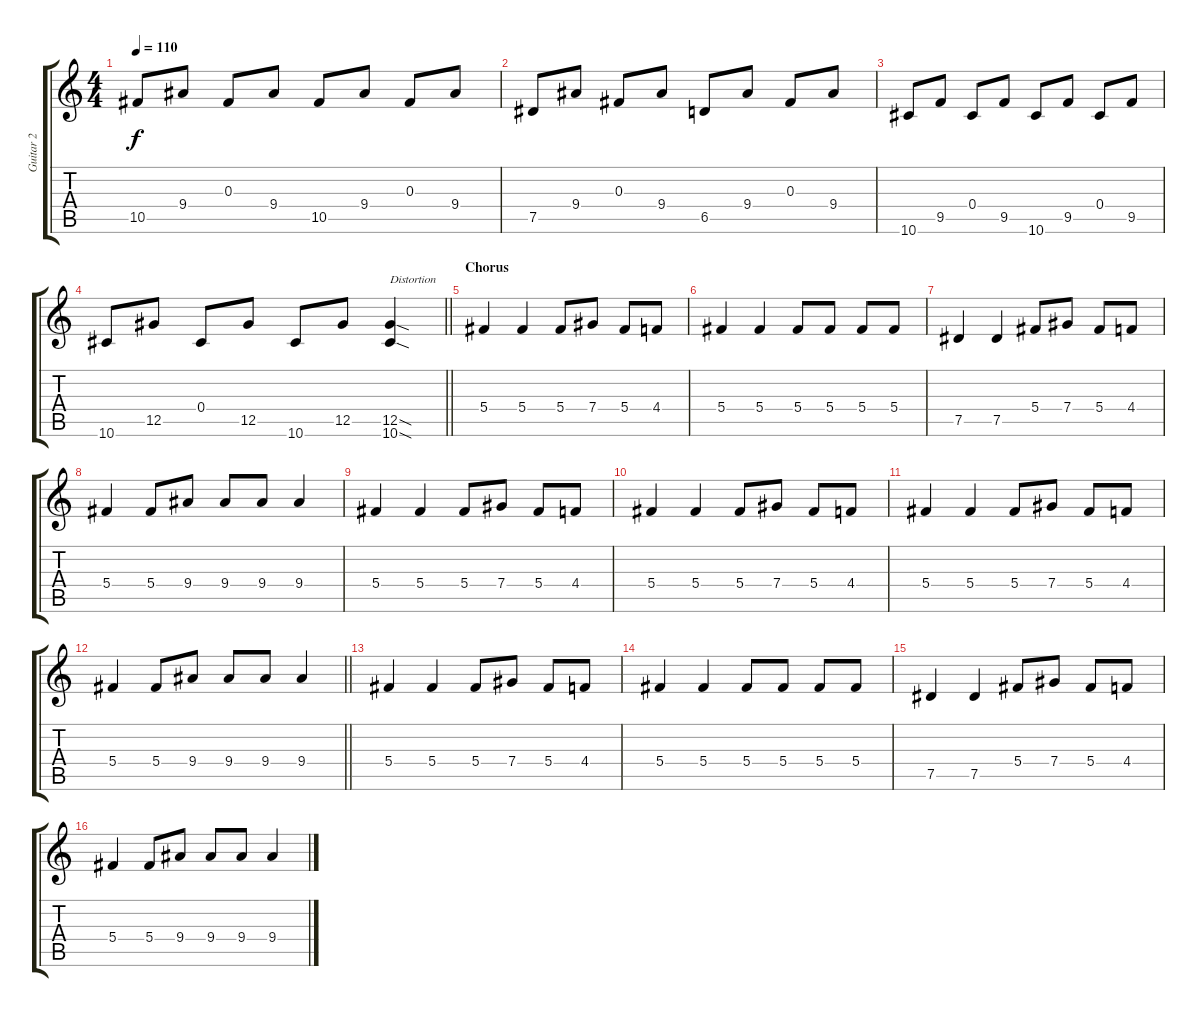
\track ("Guitar 2" "Guitar 2") {instrument electricguitarjazz}
\staff {score tabs}
\tuning (Eb4 Bb3 Gb3 Db3 Ab2 Eb2) {hide}
\ts (4 4)
\tempo 110
\clef g2
\ks c
10.5.8{dy f} 9.4.8 0.3.8 9.4.8 10.5.8 9.4.8 0.3.8 9.4.8 |
7.5.8 9.4.8 0.3.8 9.4.8 6.5.8 9.4.8 0.3.8 9.4.8 |
10.6.8 9.5.8 0.4.8 9.5.8 10.6.8 9.5.8 0.4.8 9.5.8 |
\barLineRight lightlight
10.6.8 12.5.8 0.4.8 12.5.8 10.6.8 12.5.8 (12.5{sod} 10.6{sod}).4{txt "Distortion" instrument overdrivenguitar} |
\section ("" "Chorus")
5.4.4 5.4.4 5.4.8 7.4.8 5.4.8 4.4.8 |
5.4.4 5.4.4 5.4.8 5.4.8 5.4.8 5.4.8 |
7.5.4 7.5.4 5.4.8 7.4.8 5.4.8 4.4.8 |
5.4.4 5.4.8 9.4.8 9.4.8 9.4.8 9.4.4 |
5.4.4 5.4.4 5.4.8 7.4.8 5.4.8 4.4.8 |
5.4.4 5.4.4 5.4.8 7.4.8 5.4.8 4.4.8 |
5.4.4 5.4.4 5.4.8 7.4.8 5.4.8 4.4.8 |
\barLineRight lightlight
5.4.4 5.4.8 9.4.8 9.4.8 9.4.8 9.4.4 |
5.4.4 5.4.4 5.4.8 7.4.8 5.4.8 4.4.8 |
5.4.4 5.4.4 5.4.8 5.4.8 5.4.8 5.4.8 |
7.5.4 7.5.4 5.4.8 7.4.8 5.4.8 4.4.8 |
5.4.4 5.4.8 9.4.8 9.4.8 9.4.8 9.4.4
